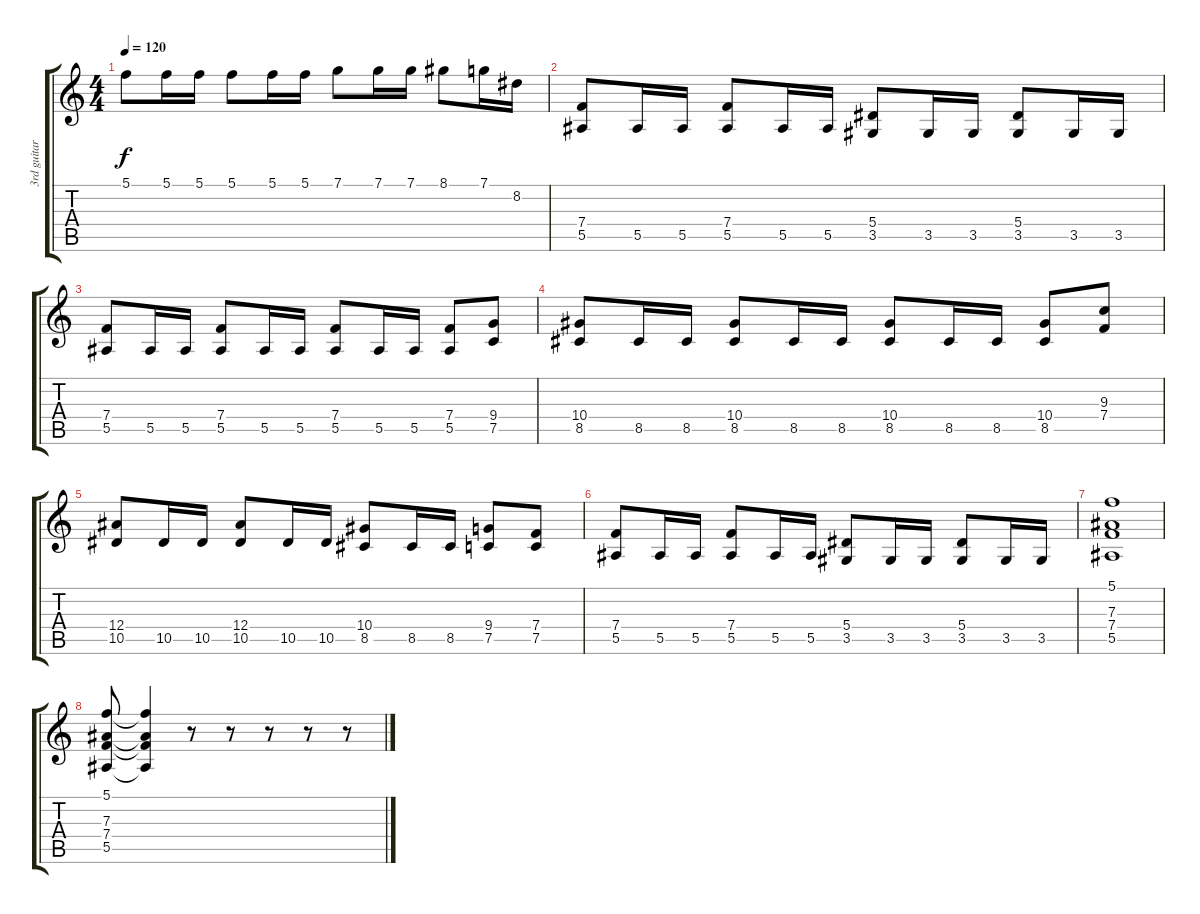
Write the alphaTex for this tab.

\track ("3rd guitar" "3rd guitar") {instrument distortionguitar}
\staff {score tabs}
\tuning (C4 G3 Eb3 Bb2 F2 C2) {hide}
\ts (4 4)
\tempo 120
\clef g2
\ks c
5.1.8{dy f} 5.1.16 5.1.16 5.1.8 5.1.16 5.1.16 7.1.8 7.1.16 7.1.16 8.1.8 7.1.16 8.2.16 |
(7.4 5.5).8 5.5.16 5.5.16 (7.4 5.5).8 5.5.16 5.5.16 (5.4 3.5).8 3.5.16 3.5.16 (5.4 3.5).8 3.5.16 3.5.16 |
(7.4 5.5).8 5.5.16 5.5.16 (7.4 5.5).8 5.5.16 5.5.16 (7.4 5.5).8 5.5.16 5.5.16 (7.4 5.5).8 (9.4 7.5).8 |
(10.4 8.5).8 8.5.16 8.5.16 (10.4 8.5).8 8.5.16 8.5.16 (10.4 8.5).8 8.5.16 8.5.16 (10.4 8.5).8 (9.3 7.4).8 |
(12.4 10.5).8 10.5.16 10.5.16 (12.4 10.5).8 10.5.16 10.5.16 (10.4 8.5).8 8.5.16 8.5.16 (9.4 7.5).8 (7.4 7.5).8 |
(7.4 5.5).8 5.5.16 5.5.16 (7.4 5.5).8 5.5.16 5.5.16 (5.4 3.5).8 3.5.16 3.5.16 (5.4 3.5).8 3.5.16 3.5.16 |
(5.1 7.3 7.4 5.5).1 |
(5.1 7.3 7.4 5.5).8 (5.1{t} 7.3{t} 7.4{t} 5.5{t}).4 r.8 r.8 r.8 r.8 r.8
